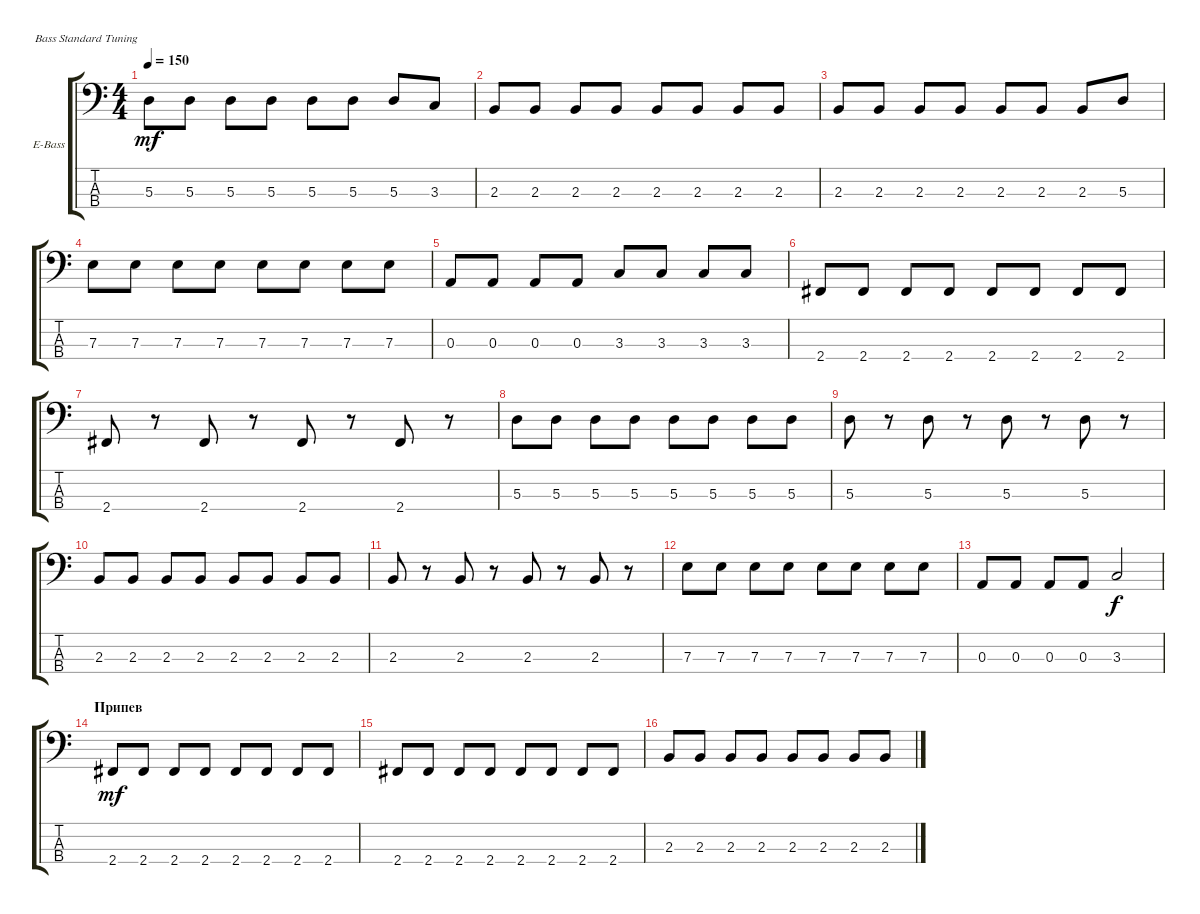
\bracketExtendMode groupsimilarinstruments
\firstSystemTrackNameOrientation horizontal
\otherSystemsTrackNameOrientation horizontal
\track ("Electric Bass" "E-Bass") {solo instrument electricbassfinger}
\staff {score tabs}
\tuning (G2 D2 A1 E1)
\ts (4 4)
\tempo 150
\clef f4
\scale
0.333333
\ks c
5.3.8{dy mf} 5.3.8 5.3.8 5.3.8 5.3.8 5.3.8 5.3.8 3.3.8 |
\scale
0.333333 2.3.8 2.3.8 2.3.8 2.3.8 2.3.8 2.3.8 2.3.8 2.3.8 |
\scale
0.333333 2.3.8 2.3.8 2.3.8 2.3.8 2.3.8 2.3.8 2.3.8 5.3.8 |
\scale
0.333333 7.3.8 7.3.8 7.3.8 7.3.8 7.3.8 7.3.8 7.3.8 7.3.8 |
\scale
0.333333 0.3.8 0.3.8 0.3.8 0.3.8 3.3.8 3.3.8 3.3.8 3.3.8 |
\scale
0.333333 2.4.8 2.4.8 2.4.8 2.4.8 2.4.8 2.4.8 2.4.8 2.4.8 |
\scale
0.333333 2.4.8 r.8 2.4.8 r.8 2.4.8 r.8 2.4.8 r.8 |
\scale
0.333333 5.3.8 5.3.8 5.3.8 5.3.8 5.3.8 5.3.8 5.3.8 5.3.8 |
\scale
0.333333 5.3.8 r.8 5.3.8 r.8 5.3.8 r.8 5.3.8 r.8 |
\scale
0.333333 2.3.8 2.3.8 2.3.8 2.3.8 2.3.8 2.3.8 2.3.8 2.3.8 |
\scale
0.333333 2.3.8 r.8 2.3.8 r.8 2.3.8 r.8 2.3.8 r.8 |
\scale
0.333333 7.3.8 7.3.8 7.3.8 7.3.8 7.3.8 7.3.8 7.3.8 7.3.8 |
\scale
0.333333 0.3.8 0.3.8 0.3.8 0.3.8 3.3.2{dy f} |
\section ("" "Припев")
2.4.8{dy mf} 2.4.8 2.4.8 2.4.8 2.4.8 2.4.8 2.4.8 2.4.8 |
2.4.8 2.4.8 2.4.8 2.4.8 2.4.8 2.4.8 2.4.8 2.4.8 |
2.3.8 2.3.8 2.3.8 2.3.8 2.3.8 2.3.8 2.3.8 2.3.8
